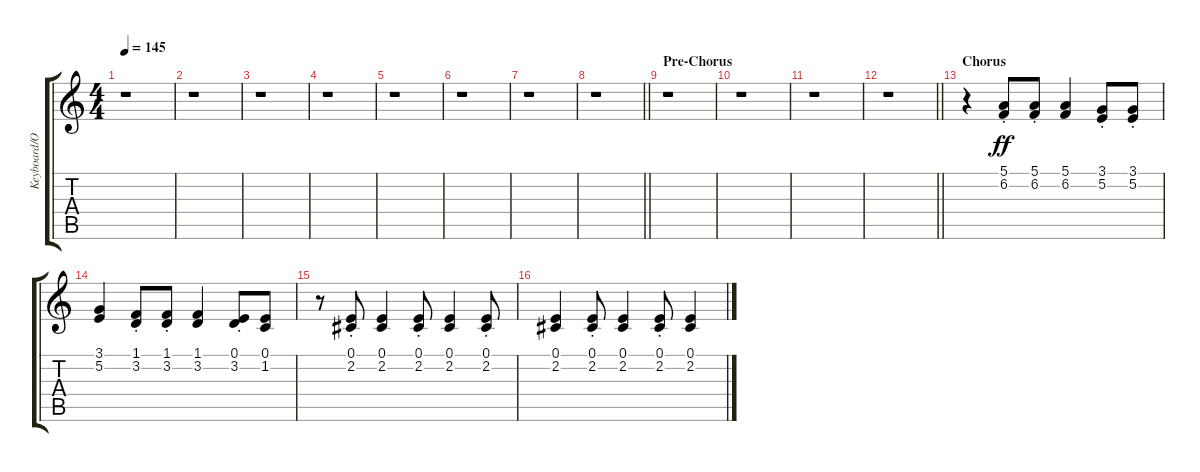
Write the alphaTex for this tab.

\track ("Keyboard/Organ" "Keyboard/O") {instrument clavinet}
\staff {score tabs}
\tuning (E4 B3 G3 D3 A2 E2) {hide}
\ts (4 4)
\tempo 145
\clef g2
\ks c
r.1{dy f} |
r.1 |
r.1 |
r.1 |
r.1 |
r.1 |
r.1 |
\barLineRight lightlight
r.1 |
\section ("" "Pre-Chorus")
r.1 |
r.1 |
r.1 |
\barLineRight lightlight
r.1 |
\section ("" "Chorus")
r.4 (5.1{st} 6.2{st}).8{dy ff} (5.1{st} 6.2{st}).8 (5.1 6.2).4 (3.1{st} 5.2{st}).8 (3.1{st} 5.2{st}).8 |
(3.1 5.2).4 (1.1{st} 3.2{st}).8 (1.1{st} 3.2{st}).8 (1.1 3.2).4 (0.1{st} 3.2{st}).8 (0.1 1.2).8 |
r.8 (0.1{st} 2.2{st}).8 (0.1 2.2).4 (0.1{st} 2.2{st}).8 (0.1 2.2).4 (0.1{st} 2.2{st}).8 |
(0.1 2.2).4 (0.1{st} 2.2{st}).8 (0.1 2.2).4 (0.1{st} 2.2{st}).8 (0.1 2.2).4
